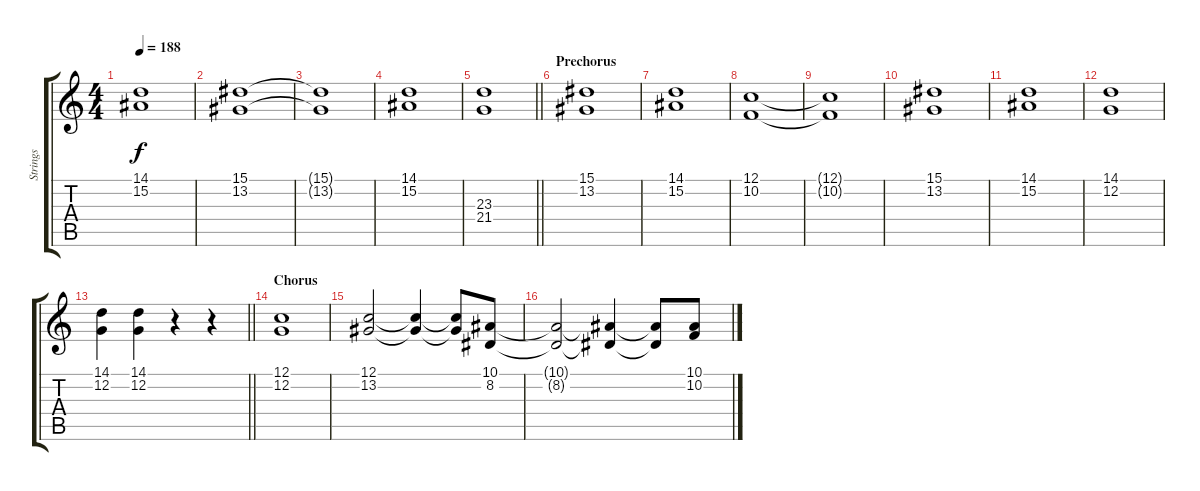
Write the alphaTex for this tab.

\track ("Strings" "Strings") {instrument stringensemble1}
\staff {score tabs}
\tuning (C4 G3 Eb3 Bb2 F2 C2) {hide}
\ts (4 4)
\tempo 188
\clef g2
\ks c
(14.1{t} 15.2{t}).1{dy f} |
(15.1 13.2).1 |
(15.1{t} 13.2{t}).1 |
(14.1 15.2).1 |
\barLineRight lightlight
(23.3 21.4).1 |
\section ("" "Prechorus")
(15.1 13.2).1 |
(14.1 15.2).1 |
(12.1 10.2).1 |
(12.1{t} 10.2{t}).1 |
(15.1 13.2).1 |
(14.1 15.2).1 |
(14.1 12.2).1 |
\barLineRight lightlight
(14.1 12.2).4 (14.1 12.2).4 r.4 r.4 |
\section ("" "Chorus")
(12.1 12.2).1 |
(12.1 13.2).2 (12.1{t} 13.2{t}).4 (12.1{t} 13.2{t}).8 (10.1 8.2).8 |
(10.1{t} 8.2{t}).2 (10.1{t} 8.2{t}).4 (10.1{t} 8.2{t}).8 (10.1 10.2).8
